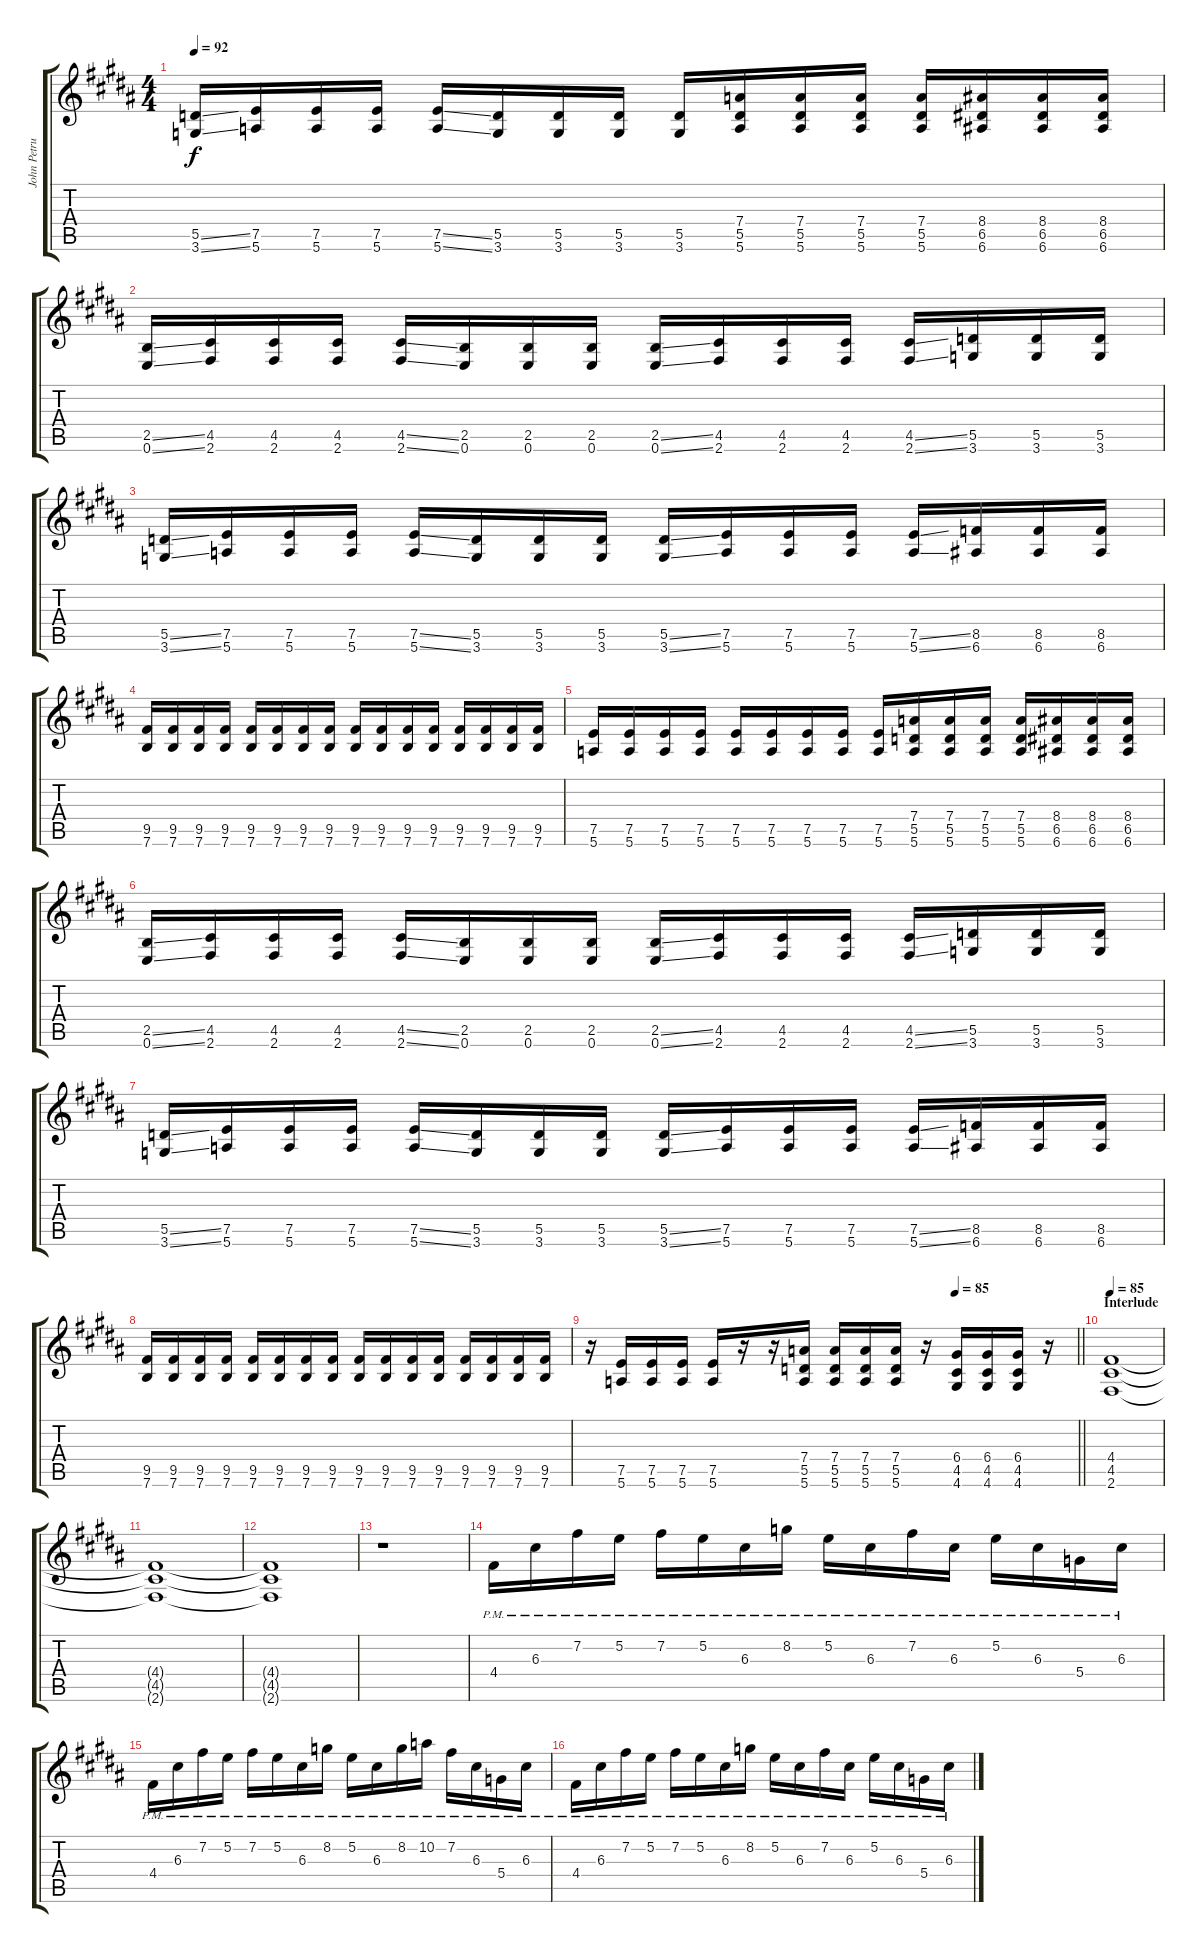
\track ("John Petrucci" "John Petru") {instrument distortionguitar}
\staff {score tabs}
\tuning (E4 B3 G3 D3 A2 E2) {hide}
\ts (4 4)
\tempo 92
\clef g2
\ks b
(5.5{ss} 3.6{ss}).16{dy f} (7.5 5.6).16 (7.5 5.6).16 (7.5 5.6).16 (7.5{ss} 5.6{ss}).16 (5.5 3.6).16 (5.5 3.6).16 (5.5 3.6).16 (5.5 3.6).16 (7.4 5.5 5.6).16 (7.4 5.5 5.6).16 (7.4 5.5 5.6).16 (7.4 5.5 5.6).16 (8.4 6.5 6.6).16 (8.4 6.5 6.6).16 (8.4 6.5 6.6).16 |
(2.5{ss} 0.6{ss}).16 (4.5 2.6).16 (4.5 2.6).16 (4.5 2.6).16 (4.5{ss} 2.6{ss}).16 (2.5 0.6).16 (2.5 0.6).16 (2.5 0.6).16 (2.5{ss} 0.6{ss}).16 (4.5 2.6).16 (4.5 2.6).16 (4.5 2.6).16 (4.5{ss} 2.6{ss}).16 (5.5 3.6).16 (5.5 3.6).16 (5.5 3.6).16 |
(5.5{ss} 3.6{ss}).16 (7.5 5.6).16 (7.5 5.6).16 (7.5 5.6).16 (7.5{ss} 5.6{ss}).16 (5.5 3.6).16 (5.5 3.6).16 (5.5 3.6).16 (5.5{ss} 3.6{ss}).16 (7.5 5.6).16 (7.5 5.6).16 (7.5 5.6).16 (7.5{ss} 5.6{ss}).16 (8.5 6.6).16 (8.5 6.6).16 (8.5 6.6).16 |
(9.5 7.6).16 (9.5 7.6).16 (9.5 7.6).16 (9.5 7.6).16 (9.5 7.6).16 (9.5 7.6).16 (9.5 7.6).16 (9.5 7.6).16 (9.5 7.6).16 (9.5 7.6).16 (9.5 7.6).16 (9.5 7.6).16 (9.5 7.6).16 (9.5 7.6).16 (9.5 7.6).16 (9.5 7.6).16 |
(7.5 5.6).16 (7.5 5.6).16 (7.5 5.6).16 (7.5 5.6).16 (7.5 5.6).16 (7.5 5.6).16 (7.5 5.6).16 (7.5 5.6).16 (7.5 5.6).16 (7.4 5.5 5.6).16 (7.4 5.5 5.6).16 (7.4 5.5 5.6).16 (7.4 5.5 5.6).16 (8.4 6.5 6.6).16 (8.4 6.5 6.6).16 (8.4 6.5 6.6).16 |
(2.5{ss} 0.6{ss}).16 (4.5 2.6).16 (4.5 2.6).16 (4.5 2.6).16 (4.5{ss} 2.6{ss}).16 (2.5 0.6).16 (2.5 0.6).16 (2.5 0.6).16 (2.5{ss} 0.6{ss}).16 (4.5 2.6).16 (4.5 2.6).16 (4.5 2.6).16 (4.5{ss} 2.6{ss}).16 (5.5 3.6).16 (5.5 3.6).16 (5.5 3.6).16 |
(5.5{ss} 3.6{ss}).16 (7.5 5.6).16 (7.5 5.6).16 (7.5 5.6).16 (7.5{ss} 5.6{ss}).16 (5.5 3.6).16 (5.5 3.6).16 (5.5 3.6).16 (5.5{ss} 3.6{ss}).16 (7.5 5.6).16 (7.5 5.6).16 (7.5 5.6).16 (7.5{ss} 5.6{ss}).16 (8.5 6.6).16 (8.5 6.6).16 (8.5 6.6).16 |
(9.5 7.6).16 (9.5 7.6).16 (9.5 7.6).16 (9.5 7.6).16 (9.5 7.6).16 (9.5 7.6).16 (9.5 7.6).16 (9.5 7.6).16 (9.5 7.6).16 (9.5 7.6).16 (9.5 7.6).16 (9.5 7.6).16 (9.5 7.6).16 (9.5 7.6).16 (9.5 7.6).16 (9.5 7.6).16 |
\tempo (85 0.75)
\barLineRight lightlight
r.16 (7.5 5.6).16 (7.5 5.6).16 (7.5 5.6).16 (7.5 5.6).16 r.16 r.16 (7.4 5.5 5.6).16 (7.4 5.5 5.6).16 (7.4 5.5 5.6).16 (7.4 5.5 5.6).16 r.16 (6.4 4.5 4.6).16 (6.4 4.5 4.6).16 (6.4 4.5 4.6).16 r.16 |
\section ("" "Interlude")
\tempo 85
(4.4 4.5 2.6).1 |
(4.4{t} 4.5{t} 2.6{t}).1{volume 0} |
(4.4{t} 4.5{t} 2.6{t}).1 |
r.1 |
4.4{pm}.16{volume 16 balance 8} 6.3{pm}.16 7.2{pm}.16 5.2{pm}.16 7.2{pm}.16 5.2{pm}.16 6.3{pm}.16 8.2{pm}.16 5.2{pm}.16 6.3{pm}.16 7.2{pm}.16 6.3{pm}.16 5.2{pm}.16 6.3{pm}.16 5.4{pm}.16 6.3{pm}.16 |
4.4{pm}.16 6.3{pm}.16 7.2{pm}.16 5.2{pm}.16 7.2{pm}.16 5.2{pm}.16 6.3{pm}.16 8.2{pm}.16 5.2{pm}.16 6.3{pm}.16 8.2{pm}.16 10.2{pm}.16 7.2{pm}.16 6.3{pm}.16 5.4{pm}.16 6.3{pm}.16 |
4.4{pm}.16 6.3{pm}.16 7.2{pm}.16 5.2{pm}.16 7.2{pm}.16 5.2{pm}.16 6.3{pm}.16 8.2{pm}.16 5.2{pm}.16 6.3{pm}.16 7.2{pm}.16 6.3{pm}.16 5.2{pm}.16 6.3{pm}.16 5.4{pm}.16 6.3{pm}.16
